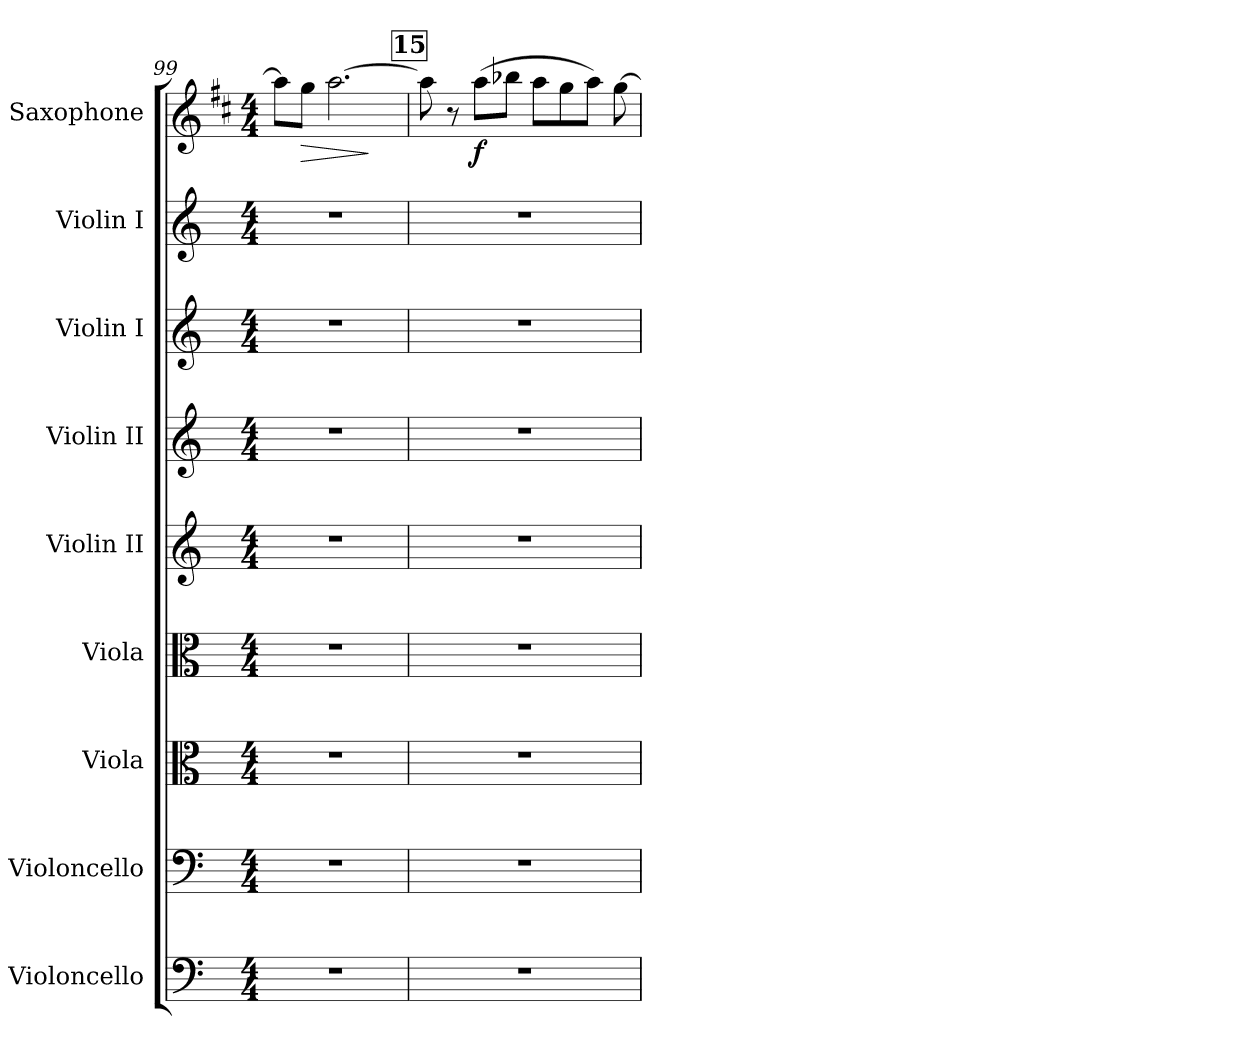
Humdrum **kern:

**kern	**kern	**kern	**kern	**kern	**kern	**kern	**kern	**kern	**dynam
*part9	*part8	*part7	*part6	*part5	*part4	*part3	*part2	*part1	*part1
*staff9	*staff8	*staff7	*staff6	*staff5	*staff4	*staff3	*staff2	*staff1	*staff1
*I"Violoncello	*I"Violoncello	*I"Viola	*I"Viola	*I"Violin II	*I"Violin II	*I"Violin I	*I"Violin I	*I"Saxophone	*
*I'Vc.	*I'Vc.	*I'Vla.	*I'Vla.	*I'Vln. II	*I'Vln. II	*I'Vln. I	*I'Vln. I	*	*
*clefF4	*clefF4	*clefC3	*clefC3	*clefG2	*clefG2	*clefG2	*clefG2	*clefG2	*
*	*	*	*	*	*	*	*	*ITrd1c2	*
*k[]	*k[]	*k[]	*k[]	*k[]	*k[]	*k[]	*k[]	*k[]	*
*	*	*	*	*	*	*	*	*C:	*
*M4/4	*M4/4	*M4/4	*M4/4	*M4/4	*M4/4	*M4/4	*M4/4	*M4/4	*
=99	=99	=99	=99	=99	=99	=99	=99	=99	=99
1r	1r	1r	1r	1r	1r	1r	1r	8ggi\L]	.
!	!	!	!	!	!	!	!	!	!LO:HP:b
.	.	.	.	.	.	.	.	8ffi\J	>
.	.	.	.	.	.	.	.	[>2.ggi\	.
.	.	.	.	.	.	.	.	.	]
!!LO:REH:place=s1:B:color=#000000:enc=box:fs=19.9975:t=15
=100	=100	=100	=100	=100	=100	=100	=100	=100	=100
1r	1r	1r	1r	1r	1r	1r	1r	8ggi\]	.
.	.	.	.	.	.	.	.	8r	.
.	.	.	.	.	.	.	.	(8ggi\L	f
.	.	.	.	.	.	.	.	8aa-Xi\J	.
.	.	.	.	.	.	.	.	8ggi\L	.
.	.	.	.	.	.	.	.	8ffi\	.
.	.	.	.	.	.	.	.	8ggi\J)	.
.	.	.	.	.	.	.	.	[>8ffi\	.
=	=	=	=	=	=	=	=	=	=
*-	*-	*-	*-	*-	*-	*-	*-	*-	*-
